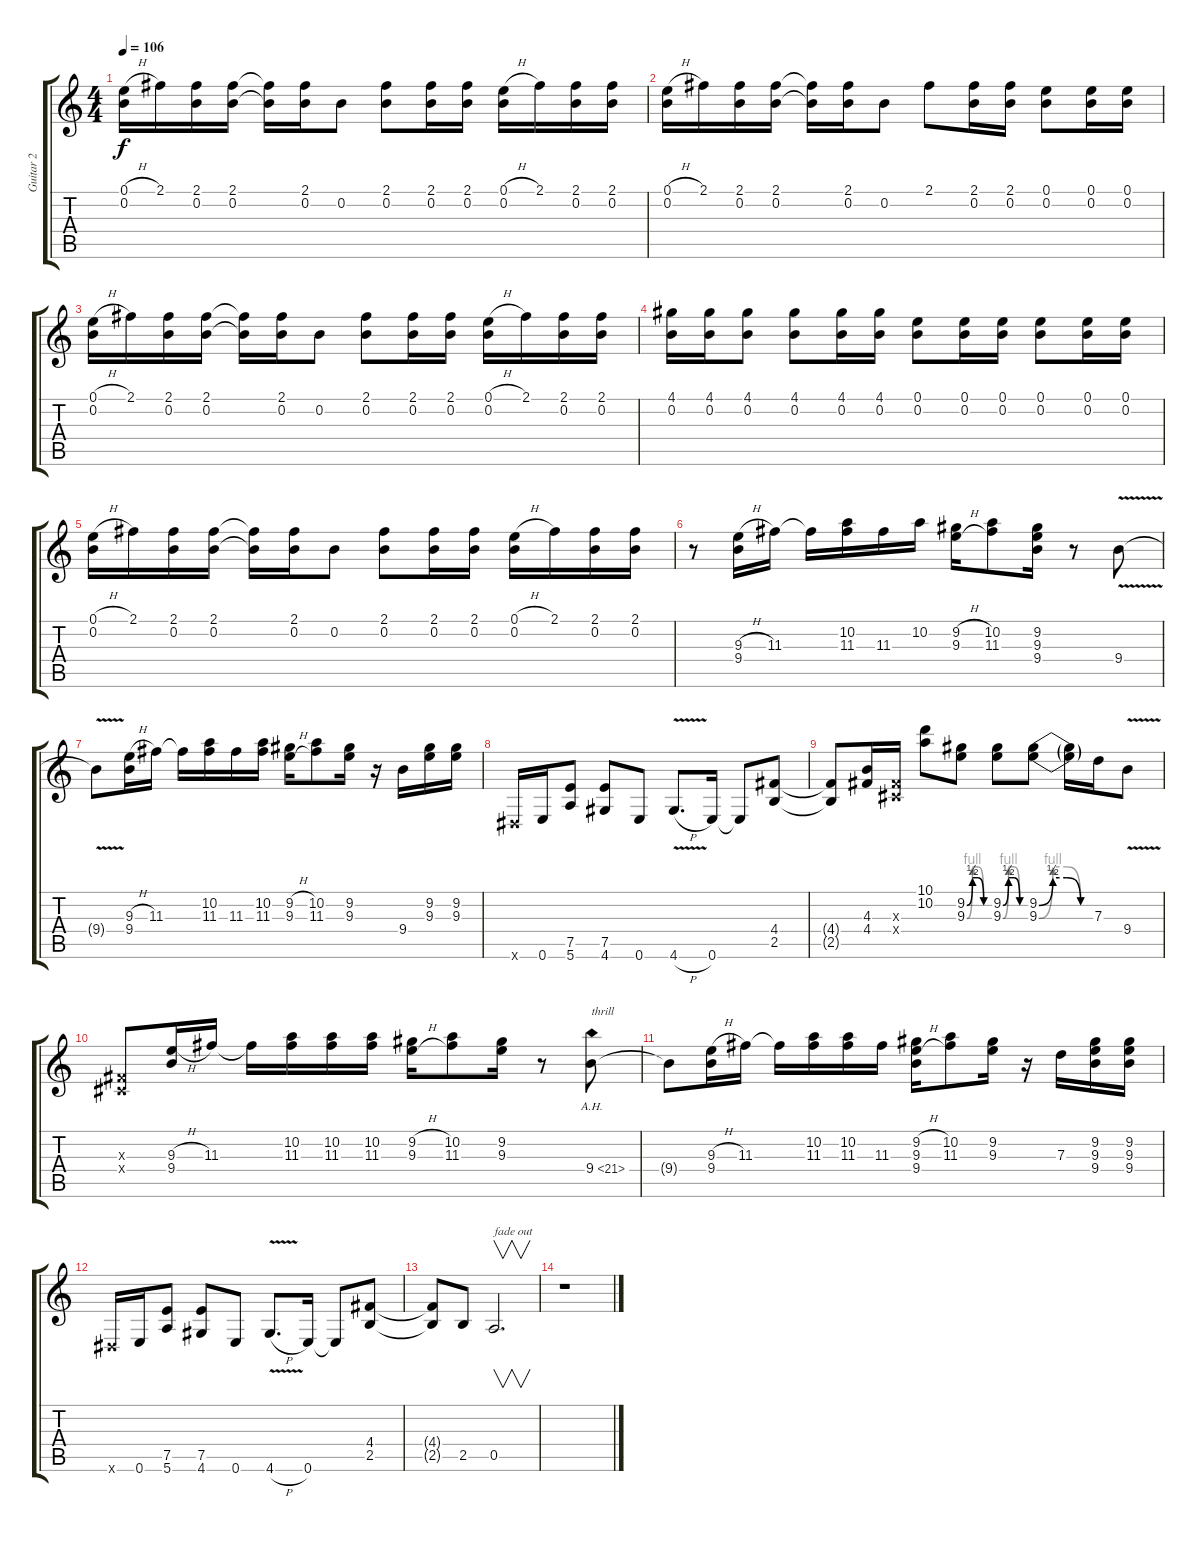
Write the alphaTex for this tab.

\track ("Guitar 2" "Guitar 2") {instrument distortionguitar}
\staff {score tabs}
\tuning (E4 B3 G3 D3 A2 E2) {hide}
\ts (4 4)
\tempo 106
\clef g2
\ks c
(0.1{h} 0.2).16{dy f} 2.1.16 (2.1 0.2).16 (2.1 0.2).16 (2.1{t} 0.2{t}).16 (2.1 0.2).16 0.2.8 (2.1 0.2).8 (2.1 0.2).16 (2.1 0.2).16 (0.1{h} 0.2).16 2.1.16 (2.1 0.2).16 (2.1 0.2).16 |
(0.1{h} 0.2).16 2.1.16 (2.1 0.2).16 (2.1 0.2).16 (2.1{t} 0.2{t}).16 (2.1 0.2).16 0.2.8 2.1.8 (2.1 0.2).16 (2.1 0.2).16 (0.1 0.2).8 (0.1 0.2).16 (0.1 0.2).16 |
(0.1{h} 0.2).16 2.1.16 (2.1 0.2).16 (2.1 0.2).16 (2.1{t} 0.2{t}).16 (2.1 0.2).16 0.2.8 (2.1 0.2).8 (2.1 0.2).16 (2.1 0.2).16 (0.1{h} 0.2).16 2.1.16 (2.1 0.2).16 (2.1 0.2).16 |
(4.1 0.2).16 (4.1 0.2).16 (4.1 0.2).8 (4.1 0.2).8 (4.1 0.2).16 (4.1 0.2).16 (0.1 0.2).8 (0.1 0.2).16 (0.1 0.2).16 (0.1 0.2).8 (0.1 0.2).16 (0.1 0.2).16 |
(0.1{h} 0.2).16 2.1.16 (2.1 0.2).16 (2.1 0.2).16 (2.1{t} 0.2{t}).16 (2.1 0.2).16 0.2.8 (2.1 0.2).8 (2.1 0.2).16 (2.1 0.2).16 (0.1{h} 0.2).16 2.1.16 (2.1 0.2).16 (2.1 0.2).16 |
r.8 (9.3{h} 9.4).16 11.3.16 11.3{t}.16 (10.2 11.3).16 11.3.16 10.2.16 (9.2{h} 9.3{h}).16 (10.2 11.3).8 (9.2 9.3 9.4).16 r.8 9.4{v}.8 |
9.4{t}.8 (9.3{h} 9.4).16 11.3.16 11.3{t}.16 (10.2 11.3).16 11.3.16 (10.2 11.3).16 (9.2{h} 9.3{h}).16 (10.2 11.3).8 (9.2 9.3).16 r.16 9.4.16 (9.2 9.3).16 (9.2 9.3).16 |
-1.6{x}.16 0.6.16 (7.5 5.6).8 (7.5 4.6).8 0.6.8 4.6{v h}.8{d} 0.6.16 0.6{t}.8 (4.4 2.5).8 |
(4.4{t} 2.5{t}).8 (4.3 4.4).16 (-1.3{x} -1.4{x}).16 (10.1 10.2).8 (9.2{be (custom 0 0 15 2 30 2 45 0 60 0)} 9.3{be (custom 0 0 15 4 30 4 45 0 60 0)}).8 (9.2{be (custom 0 0 15 2 30 2 45 0 60 0)} 9.3{be (custom 0 0 15 4 30 4 45 0 60 0)}).8 (9.2{be (custom 0 0 15 2 30 2 45 0 60 0)} 9.3{be (custom 0 0 15 4 30 4 45 0 60 0)}).8 (9.2{t} 9.3{t}).16 7.3.16 9.4{v}.8 |
(-1.3{x} -1.4{x}).8 (9.3{h} 9.4).16 11.3.16 11.3{t}.16 (10.2 11.3).16 (10.2 11.3).16 (10.2 11.3).16 (9.2{h} 9.3{h}).16 (10.2 11.3).8 (9.2 9.3).16 r.8 9.4{ah 12}.8{txt "thrill"} |
9.4{t}.8 (9.3{h} 9.4).16 11.3.16 11.3{t}.16 (10.2 11.3).16 (10.2 11.3).16 11.3.16 (9.2{h} 9.3{h} 9.4).16 (10.2 11.3).8 (9.2 9.3).16 r.16 7.3.16 (9.2 9.3 9.4).16 (9.2 9.3 9.4).16 |
-1.6{x}.16 0.6.16 (7.5 5.6).8 (7.5 4.6).8 0.6.8 4.6{v h}.8{d} 0.6.16 0.6{t}.8 (4.4 2.5).8 |
(4.4{t} 2.5{t}).8 2.5.8 0.5.2{v d txt "fade out"} |
r.1
